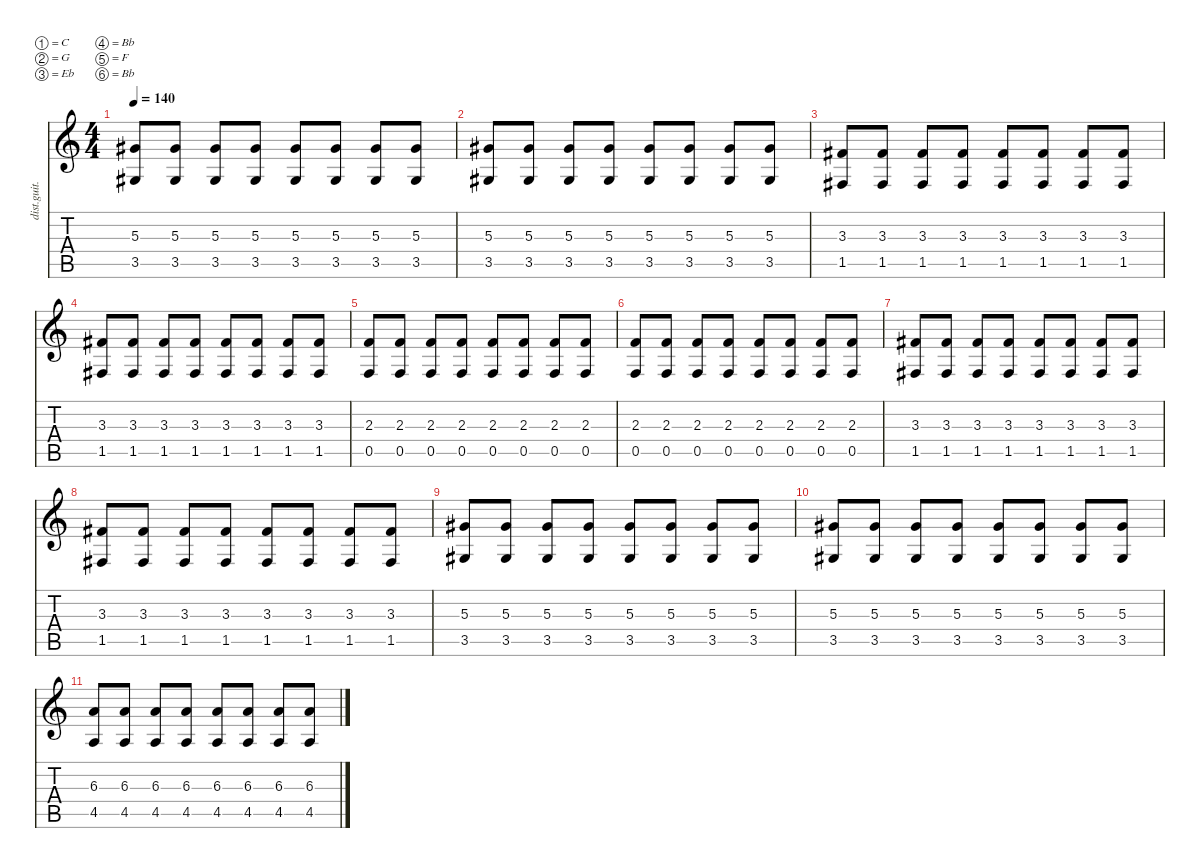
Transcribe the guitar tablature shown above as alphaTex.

\defaultSystemsLayout 4
\hideDynamics
\bracketExtendMode nobrackets
\otherSystemsTrackNameOrientation horizontal
\track ("lead" "dist.guit.") {instrument distortionguitar}
\staff {score tabs}
\tuning (C4 G3 Eb3 Bb2 F2 Bb1)
\ts (4 4)
\tempo 140
\clef g2
\ks c
(3.5{acc #} 5.3{acc #}).8{dy mf beam Up} (3.5{acc #} 5.3{acc #}).8{beam Up} (3.5{acc #} 5.3{acc #}).8{beam Up} (3.5{acc #} 5.3{acc #}).8{beam Up} (3.5{acc #} 5.3{acc #}).8{beam Up} (3.5{acc #} 5.3{acc #}).8{beam Up} (3.5{acc #} 5.3{acc #}).8{beam Up} (3.5{acc #} 5.3{acc #}).8{beam Up} |
(3.5{acc #} 5.3{acc #}).8{beam Up} (3.5{acc #} 5.3{acc #}).8{beam Up} (3.5{acc #} 5.3{acc #}).8{beam Up} (3.5{acc #} 5.3{acc #}).8{beam Up} (3.5{acc #} 5.3{acc #}).8{beam Up} (3.5{acc #} 5.3{acc #}).8{beam Up} (3.5{acc #} 5.3{acc #}).8{beam Up} (3.5{acc #} 5.3{acc #}).8{beam Up} |
(1.5{acc #} 3.3{acc #}).8{beam Up} (1.5{acc #} 3.3{acc #}).8{beam Up} (1.5{acc #} 3.3{acc #}).8{beam Up} (1.5{acc #} 3.3{acc #}).8{beam Up} (1.5{acc #} 3.3{acc #}).8{beam Up} (1.5{acc #} 3.3{acc #}).8{beam Up} (1.5{acc #} 3.3{acc #}).8{beam Up} (1.5{acc #} 3.3{acc #}).8{beam Up} |
(1.5{acc #} 3.3{acc #}).8{beam Up} (1.5{acc #} 3.3{acc #}).8{beam Up} (1.5{acc #} 3.3{acc #}).8{beam Up} (1.5{acc #} 3.3{acc #}).8{beam Up} (1.5{acc #} 3.3{acc #}).8{beam Up} (1.5{acc #} 3.3{acc #}).8{beam Up} (1.5{acc #} 3.3{acc #}).8{beam Up} (1.5{acc #} 3.3{acc #}).8{beam Up} |
(0.5 2.3).8{beam Up} (0.5 2.3).8{beam Up} (0.5 2.3).8{beam Up} (0.5 2.3).8{beam Up} (0.5 2.3).8{beam Up} (0.5 2.3).8{beam Up} (0.5 2.3).8{beam Up} (0.5 2.3).8{beam Up} |
(0.5 2.3).8{beam Up} (0.5 2.3).8{beam Up} (0.5 2.3).8{beam Up} (0.5 2.3).8{beam Up} (0.5 2.3).8{beam Up} (0.5 2.3).8{beam Up} (0.5 2.3).8{beam Up} (0.5 2.3).8{beam Up} |
(1.5{acc #} 3.3{acc #}).8{beam Up} (1.5{acc #} 3.3{acc #}).8{beam Up} (1.5{acc #} 3.3{acc #}).8{beam Up} (1.5{acc #} 3.3{acc #}).8{beam Up} (1.5{acc #} 3.3{acc #}).8{beam Up} (1.5{acc #} 3.3{acc #}).8{beam Up} (1.5{acc #} 3.3{acc #}).8{beam Up} (1.5{acc #} 3.3{acc #}).8{beam Up} |
(1.5{acc #} 3.3{acc #}).8{beam Up} (1.5{acc #} 3.3{acc #}).8{beam Up} (1.5{acc #} 3.3{acc #}).8{beam Up} (1.5{acc #} 3.3{acc #}).8{beam Up} (1.5{acc #} 3.3{acc #}).8{beam Up} (1.5{acc #} 3.3{acc #}).8{beam Up} (1.5{acc #} 3.3{acc #}).8{beam Up} (1.5{acc #} 3.3{acc #}).8{beam Up} |
(3.5{acc #} 5.3{acc #}).8{beam Up} (3.5{acc #} 5.3{acc #}).8{beam Up} (3.5{acc #} 5.3{acc #}).8{beam Up} (3.5{acc #} 5.3{acc #}).8{beam Up} (3.5{acc #} 5.3{acc #}).8{beam Up} (3.5{acc #} 5.3{acc #}).8{beam Up} (3.5{acc #} 5.3{acc #}).8{beam Up} (3.5{acc #} 5.3{acc #}).8{beam Up} |
(3.5{acc #} 5.3{acc #}).8{beam Up} (3.5{acc #} 5.3{acc #}).8{beam Up} (3.5{acc #} 5.3{acc #}).8{beam Up} (3.5{acc #} 5.3{acc #}).8{beam Up} (3.5{acc #} 5.3{acc #}).8{beam Up} (3.5{acc #} 5.3{acc #}).8{beam Up} (3.5{acc #} 5.3{acc #}).8{beam Up} (3.5{acc #} 5.3{acc #}).8{beam Up} |
(4.5 6.3).8{beam Up} (4.5 6.3).8{beam Up} (4.5 6.3).8{beam Up} (4.5 6.3).8{beam Up} (4.5 6.3).8{beam Up} (4.5 6.3).8{beam Up} (4.5 6.3).8{beam Up} (4.5 6.3).8{beam Up}
